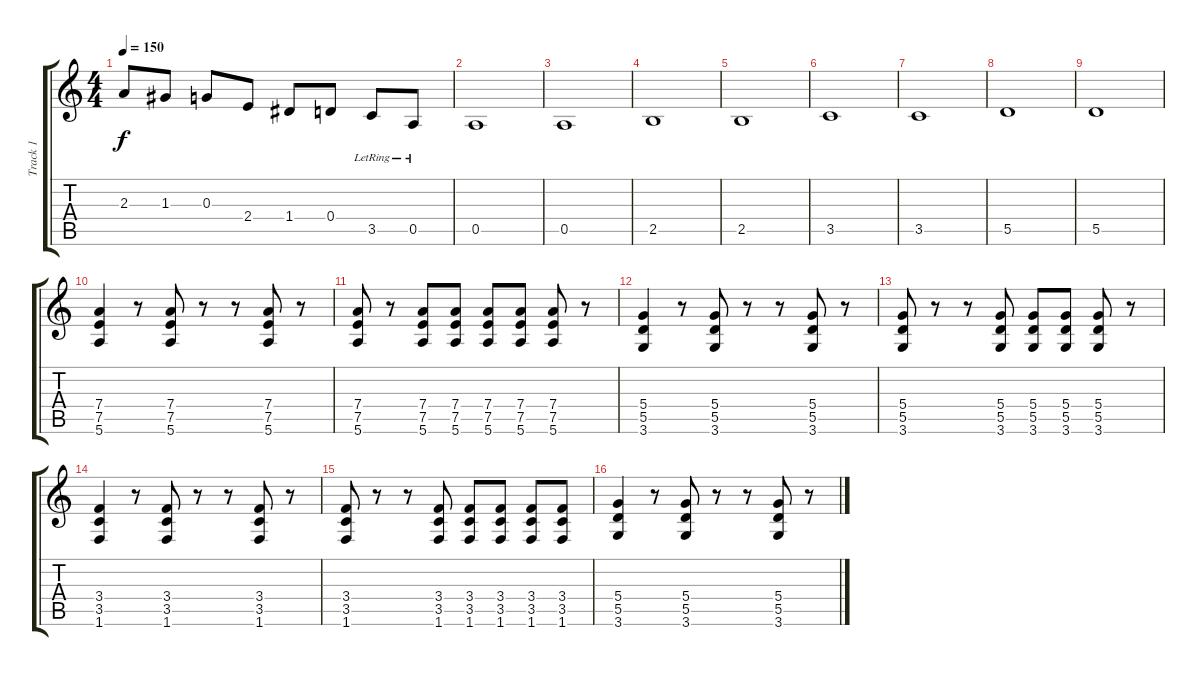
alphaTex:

\track ("Track 1" "Track 1") {instrument distortionguitar}
\staff {score tabs}
\tuning (E4 B3 G3 D3 A2 E2) {hide}
\ts (4 4)
\tempo 150
\clef g2
\ks c
2.3.8{dy f instrument distortionguitar} 1.3.8 0.3.8 2.4.8 1.4.8 0.4.8 3.5{lr}.8 0.5{lr}.8 |
0.5.1 |
0.5.1 |
2.5.1 |
2.5.1 |
3.5.1 |
3.5.1 |
5.5.1 |
5.5.1 |
(7.4 7.5 5.6).4 r.8 (7.4 7.5 5.6).8 r.8 r.8 (7.4 7.5 5.6).8 r.8 |
(7.4 7.5 5.6).8 r.8 (7.4 7.5 5.6).8 (7.4 7.5 5.6).8 (7.4 7.5 5.6).8 (7.4 7.5 5.6).8 (7.4 7.5 5.6).8 r.8 |
(5.4 5.5 3.6).4 r.8 (5.4 5.5 3.6).8 r.8 r.8 (5.4 5.5 3.6).8 r.8 |
(5.4 5.5 3.6).8 r.8 r.8 (5.4 5.5 3.6).8 (5.4 5.5 3.6).8 (5.4 5.5 3.6).8 (5.4 5.5 3.6).8 r.8 |
(3.4 3.5 1.6).4 r.8 (3.4 3.5 1.6).8 r.8 r.8 (3.4 3.5 1.6).8 r.8 |
(3.4 3.5 1.6).8 r.8 r.8 (3.4 3.5 1.6).8 (3.4 3.5 1.6).8 (3.4 3.5 1.6).8 (3.4 3.5 1.6).8 (3.4 3.5 1.6).8 |
(5.4 5.5 3.6).4 r.8 (5.4 5.5 3.6).8 r.8 r.8 (5.4 5.5 3.6).8 r.8
